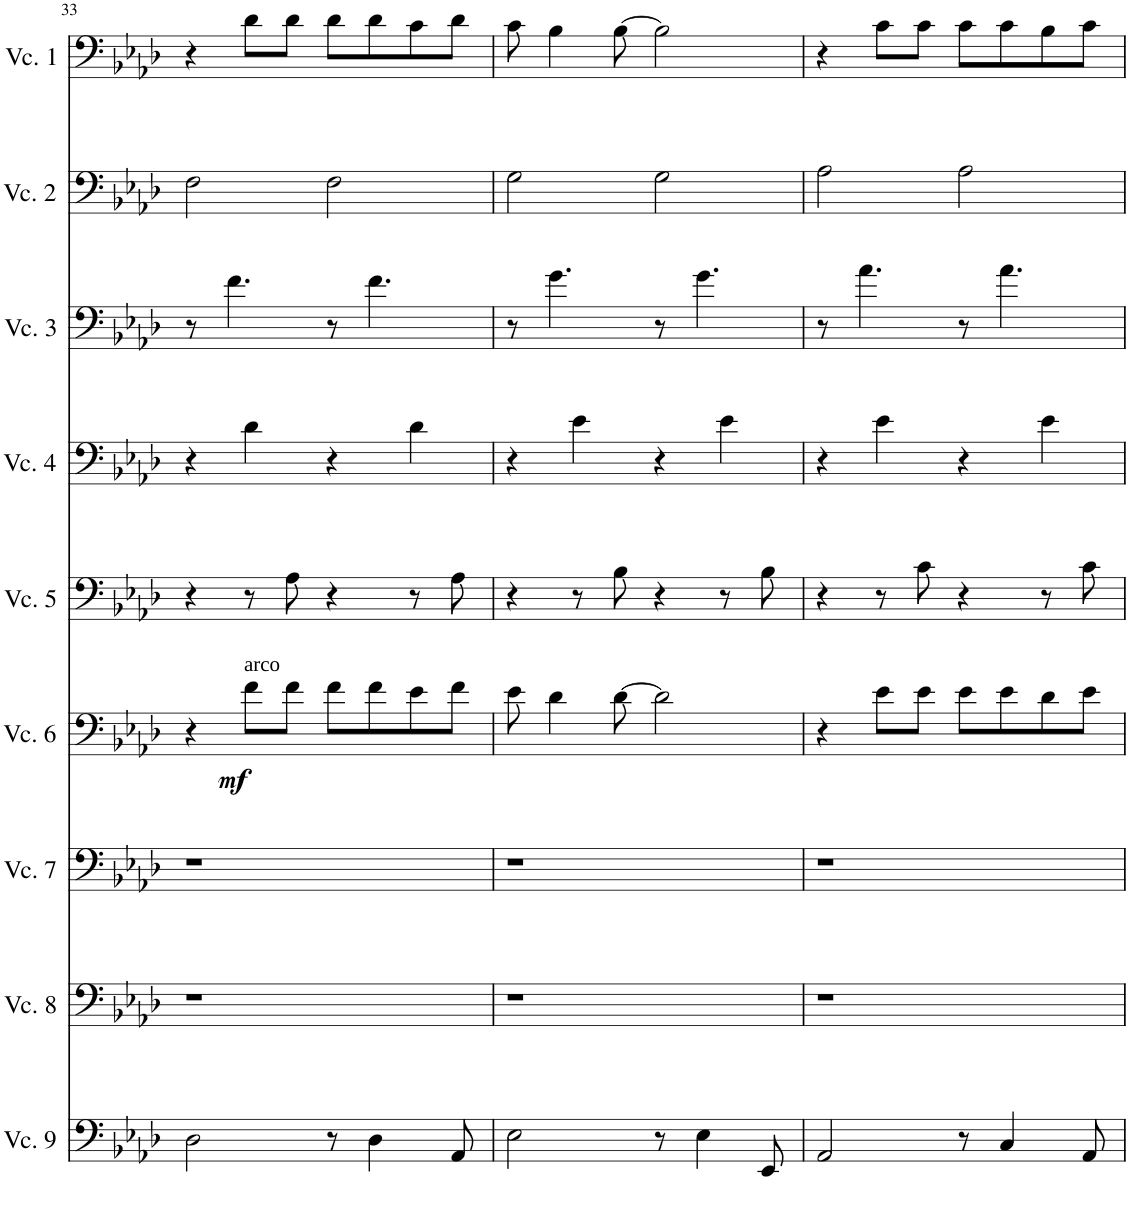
**kern	**kern	**kern	**kern	**dynam	**kern	**kern	**kern	**kern	**kern
*part9	*part8	*part7	*part6	*part6	*part5	*part4	*part3	*part2	*part1
*staff9	*staff8	*staff7	*staff6	*staff6	*staff5	*staff4	*staff3	*staff2	*staff1
*I"Cello 9	*I"Cello 8	*I"Cello 7	*I"Cello 6	*	*I"Cello 5	*I"Cello 4	*I"Cello 3	*I"Cello 2	*I"Cello 1
!!LO:PB:g=z
*clefF4	*clefF4	*clefF4	*clefF4	*	*clefF4	*clefF4	*clefF4	*clefF4	*clefF4
*k[b-e-a-d-]	*k[b-e-a-d-]	*k[b-e-a-d-]	*k[b-e-a-d-]	*	*k[b-e-a-d-]	*k[b-e-a-d-]	*k[b-e-a-d-]	*k[b-e-a-d-]	*k[b-e-a-d-]
*M4/4	*M4/4	*M4/4	*M4/4	*	*M4/4	*M4/4	*M4/4	*M4/4	*M4/4
=33	=33	=33	=33	=33	=33	=33	=33	=33	=33
2D-\	1r	1r	4r	.	4r	4r	8r	2F\	4r
.	.	.	.	.	.	.	4.f\	.	.
!	!	!	!LO:TX:a:t=arco	!	!	!	!	!	!
!	!	!	!	!LO:DY:b	!	!	!	!	!
.	.	.	8f\L	mf	8r	4d-\	.	.	8d-\L
.	.	.	8f\J	.	8A-\	.	.	.	8d-\J
8r	.	.	8f\L	.	4r	4r	8r	2F\	8d-\L
4D-\	.	.	8f\	.	.	.	4.f\	.	8d-\
.	.	.	8e-\	.	8r	4d-\	.	.	8c\
8AA-/	.	.	8f\J	.	8A-\	.	.	.	8d-\J
=34	=34	=34	=34	=34	=34	=34	=34	=34	=34
2E-\	1r	1r	8e-\	.	4r	4r	8r	2G\	8c\
.	.	.	4d-\	.	.	.	4.g\	.	4B-\
.	.	.	.	.	8r	4e-\	.	.	.
.	.	.	[8d-\	.	8B-\	.	.	.	[8B-\
8r	.	.	2d-\]	.	4r	4r	8r	2G\	2B-\]
4E-\	.	.	.	.	.	.	4.g\	.	.
.	.	.	.	.	8r	4e-\	.	.	.
8EE-/	.	.	.	.	8B-\	.	.	.	.
=35	=35	=35	=35	=35	=35	=35	=35	=35	=35
2AA-/	1r	1r	4r	.	4r	4r	8r	2A-\	4r
.	.	.	.	.	.	.	4.a-\	.	.
.	.	.	8e-\L	.	8r	4e-\	.	.	8c\L
.	.	.	8e-\J	.	8c\	.	.	.	8c\J
8r	.	.	8e-\L	.	4r	4r	8r	2A-\	8c\L
4C/	.	.	8e-\	.	.	.	4.a-\	.	8c\
.	.	.	8d-\	.	8r	4e-\	.	.	8B-\
8AA-/	.	.	8e-\J	.	8c\	.	.	.	8c\J
=	=	=	=	=	=	=	=	=	=
*-	*-	*-	*-	*-	*-	*-	*-	*-	*-
